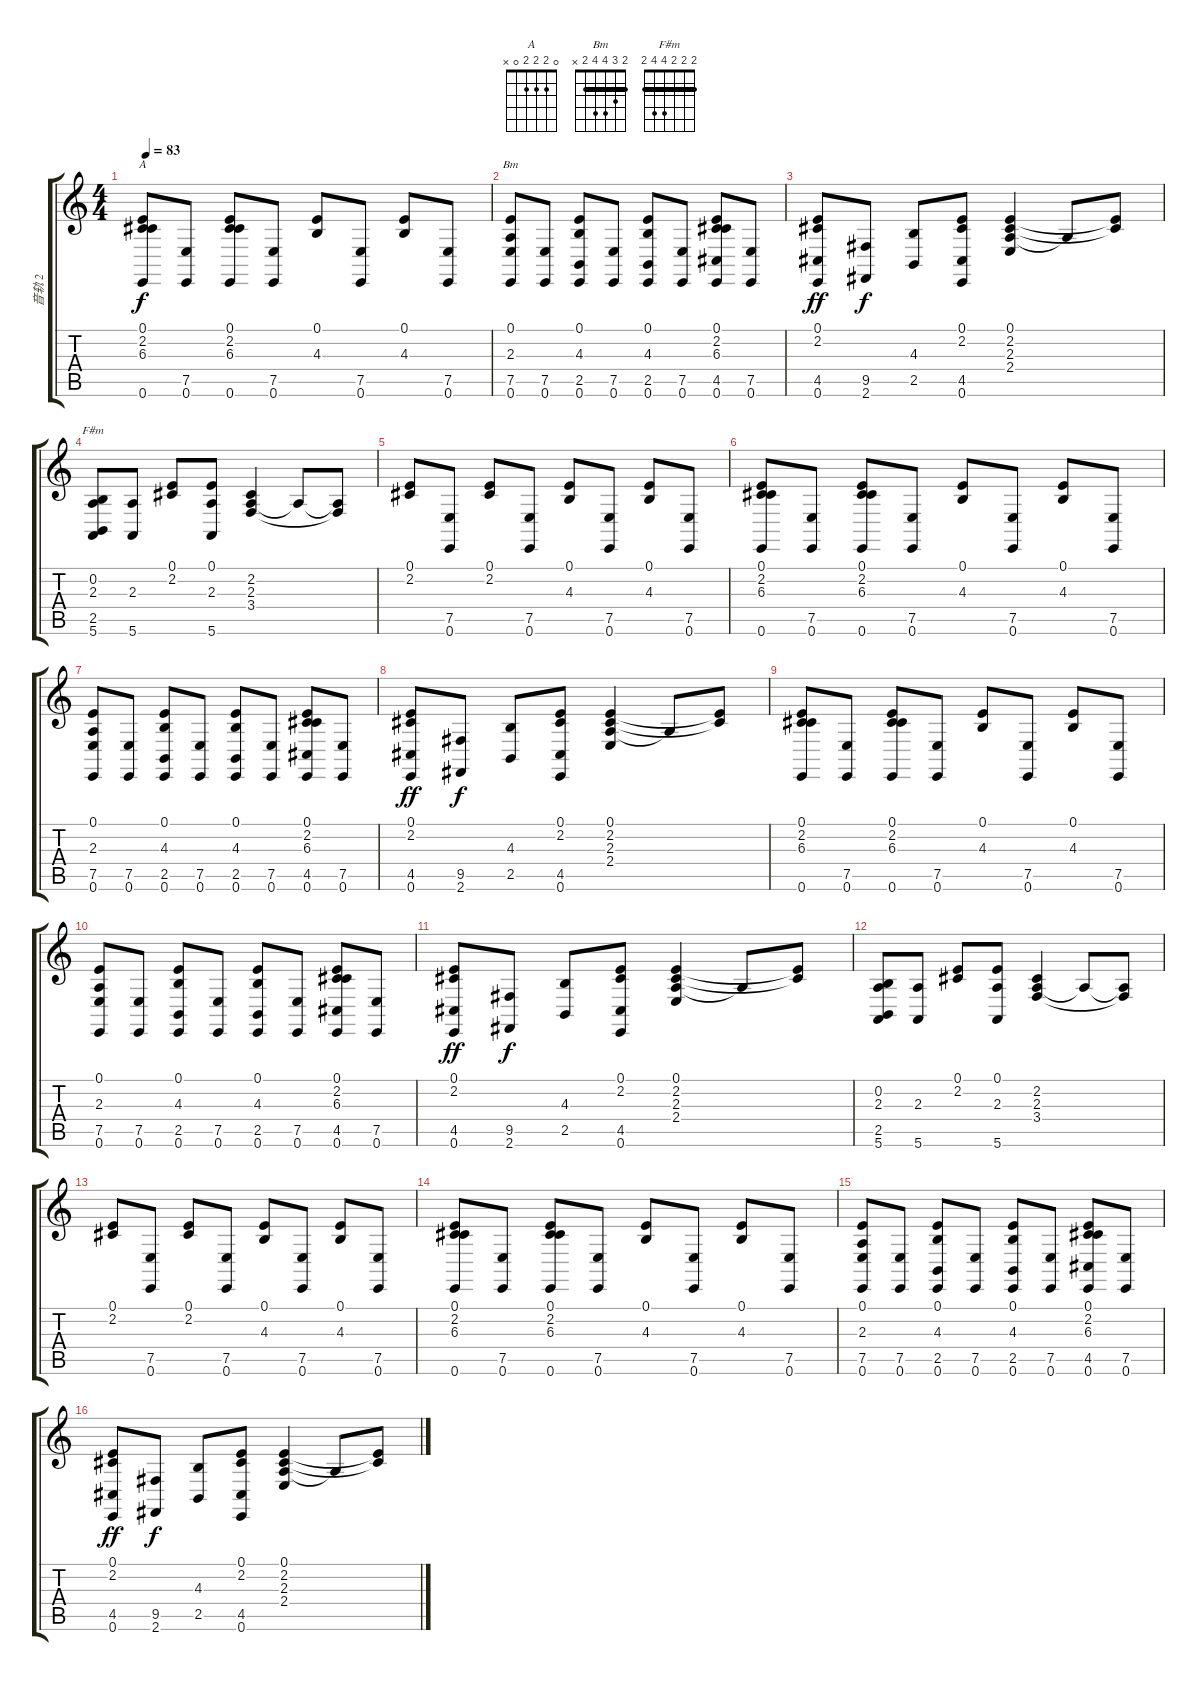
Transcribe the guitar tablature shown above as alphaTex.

\track ("音轨 2" "音轨 2") {instrument honkytonkpiano}
\staff {score tabs}
\tuning (E4 B3 G3 D3 A2 E2) {hide}
\chord ("A" 0 2 2 2 0 x)
\chord ("Bm" 2 3 4 4 2 x) {barre 2}
\chord ("F#m" 2 2 2 4 4 2) {barre 2}
\ts (4 4)
\tempo 83
\clef g2
\ks c
(0.1 2.2 6.3 0.6).8{ch "A" dy f instrument honkytonkpiano} (7.5 0.6).8 (0.1 2.2 6.3 0.6).8 (7.5 0.6).8 (0.1 4.3).8 (7.5 0.6).8 (0.1 4.3).8 (7.5 0.6).8 |
(0.1 2.3 7.5 0.6).8{ch "Bm"} (7.5 0.6).8 (0.1 4.3 2.5 0.6).8 (7.5 0.6).8 (0.1 4.3 2.5 0.6).8 (7.5 0.6).8 (0.1 2.2 6.3 4.5 0.6).8 (7.5 0.6).8 |
(0.1 2.2 4.5 0.6).8{dy ff} (9.5 2.6).8{dy f} (4.3 2.5).8 (0.1 2.2 4.5 0.6).8 (0.1 2.2 2.3 2.4).4 2.3{t}.8 (0.1{t} 2.2{t}).8 |
(0.2 2.3 2.5 5.6).8{ch "F#m"} (2.3 5.6).8 (0.1 2.2).8 (0.1 2.3 5.6).8 (2.2 2.3 3.4).4 2.3{t}.8 (2.3{t} 3.4{t}).8 |
(0.1 2.2).8 (7.5 0.6).8 (0.1 2.2).8 (7.5 0.6).8 (0.1 4.3).8 (7.5 0.6).8 (0.1 4.3).8 (7.5 0.6).8 |
(0.1 2.2 6.3 0.6).8 (7.5 0.6).8 (0.1 2.2 6.3 0.6).8 (7.5 0.6).8 (0.1 4.3).8 (7.5 0.6).8 (0.1 4.3).8 (7.5 0.6).8 |
(0.1 2.3 7.5 0.6).8 (7.5 0.6).8 (0.1 4.3 2.5 0.6).8 (7.5 0.6).8 (0.1 4.3 2.5 0.6).8 (7.5 0.6).8 (0.1 2.2 6.3 4.5 0.6).8 (7.5 0.6).8 |
(0.1 2.2 4.5 0.6).8{dy ff} (9.5 2.6).8{dy f} (4.3 2.5).8 (0.1 2.2 4.5 0.6).8 (0.1 2.2 2.3 2.4).4 2.3{t}.8 (0.1{t} 2.2{t}).8 |
(0.1 2.2 6.3 0.6).8 (7.5 0.6).8 (0.1 2.2 6.3 0.6).8 (7.5 0.6).8 (0.1 4.3).8 (7.5 0.6).8 (0.1 4.3).8 (7.5 0.6).8 |
(0.1 2.3 7.5 0.6).8 (7.5 0.6).8 (0.1 4.3 2.5 0.6).8 (7.5 0.6).8 (0.1 4.3 2.5 0.6).8 (7.5 0.6).8 (0.1 2.2 6.3 4.5 0.6).8 (7.5 0.6).8 |
(0.1 2.2 4.5 0.6).8{dy ff} (9.5 2.6).8{dy f} (4.3 2.5).8 (0.1 2.2 4.5 0.6).8 (0.1 2.2 2.3 2.4).4 2.3{t}.8 (0.1{t} 2.2{t}).8 |
(0.2 2.3 2.5 5.6).8 (2.3 5.6).8 (0.1 2.2).8 (0.1 2.3 5.6).8 (2.2 2.3 3.4).4 2.3{t}.8 (2.3{t} 3.4{t}).8 |
(0.1 2.2).8 (7.5 0.6).8 (0.1 2.2).8 (7.5 0.6).8 (0.1 4.3).8 (7.5 0.6).8 (0.1 4.3).8 (7.5 0.6).8 |
(0.1 2.2 6.3 0.6).8 (7.5 0.6).8 (0.1 2.2 6.3 0.6).8 (7.5 0.6).8 (0.1 4.3).8 (7.5 0.6).8 (0.1 4.3).8 (7.5 0.6).8 |
(0.1 2.3 7.5 0.6).8 (7.5 0.6).8 (0.1 4.3 2.5 0.6).8 (7.5 0.6).8 (0.1 4.3 2.5 0.6).8 (7.5 0.6).8 (0.1 2.2 6.3 4.5 0.6).8 (7.5 0.6).8 |
(0.1 2.2 4.5 0.6).8{dy ff} (9.5 2.6).8{dy f} (4.3 2.5).8 (0.1 2.2 4.5 0.6).8 (0.1 2.2 2.3 2.4).4 2.3{t}.8 (0.1{t} 2.2{t}).8
